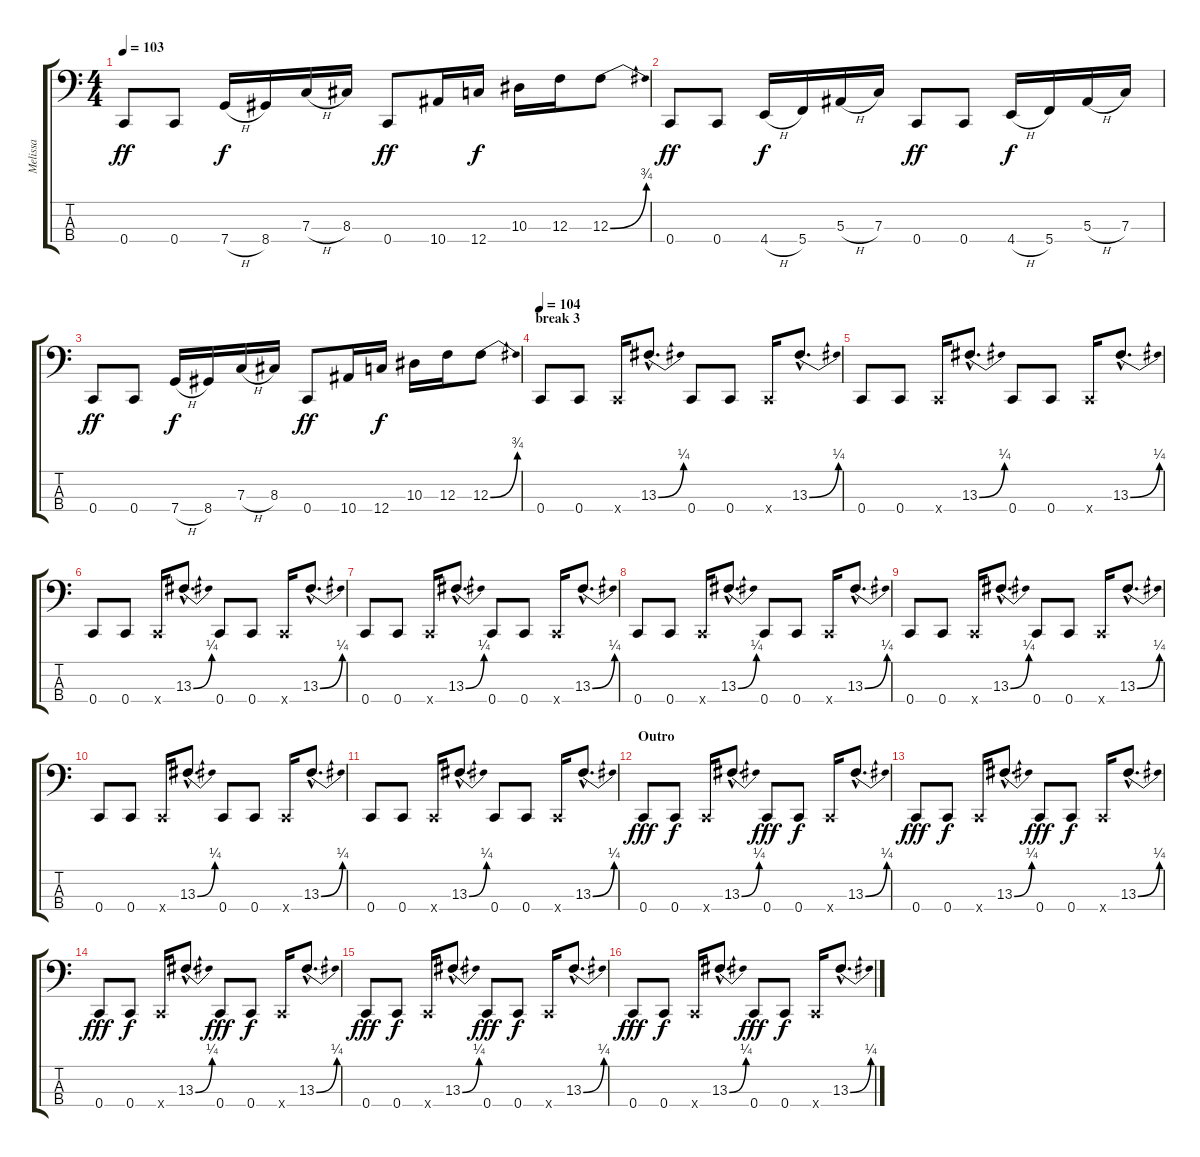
\track ("Melissa" "Melissa") {instrument electricbasspick}
\staff {score tabs}
\tuning (Eb2 Bb1 F1 C1) {hide}
\ts (4 4)
\tempo 103
\clef f4
\ks c
0.4.8{dy ff} 0.4.8 7.4{h}.16{dy f} 8.4.16 7.3{h}.16 8.3.16 0.4.8{dy ff} 10.4.16 12.4.16{dy f} 10.3.16 12.3.16 12.3{be (bend 0 0 60 3)}.8 |
0.4.8{dy ff} 0.4.8 4.4{h}.16{dy f} 5.4.16 5.3{h}.16 7.3.16 0.4.8{dy ff} 0.4.8 4.4{h}.16{dy f} 5.4.16 5.3{h}.16 7.3.16 |
0.4.8{dy ff} 0.4.8 7.4{h}.16{dy f} 8.4.16 7.3{h}.16 8.3.16 0.4.8{dy ff} 10.4.16 12.4.16{dy f} 10.3.16 12.3.16 12.3{be (bend 0 0 60 3)}.8 |
\section ("" "break 3")
\tempo 104
0.4.8 0.4.8 0.4{x}.16 13.3{be (bend 0 0 60 1) hac}.8{d} 0.4.8 0.4.8 0.4{x}.16 13.3{be (bend 0 0 60 1) hac}.8{d} |
0.4.8 0.4.8 0.4{x}.16 13.3{be (bend 0 0 60 1) hac}.8{d} 0.4.8 0.4.8 0.4{x}.16 13.3{be (bend 0 0 60 1) hac}.8{d} |
0.4.8 0.4.8 0.4{x}.16 13.3{be (bend 0 0 60 1) hac}.8{d} 0.4.8 0.4.8 0.4{x}.16 13.3{be (bend 0 0 60 1) hac}.8{d} |
0.4.8 0.4.8 0.4{x}.16 13.3{be (bend 0 0 60 1) hac}.8{d} 0.4.8 0.4.8 0.4{x}.16 13.3{be (bend 0 0 60 1) hac}.8{d} |
0.4.8 0.4.8 0.4{x}.16 13.3{be (bend 0 0 60 1) hac}.8{d} 0.4.8 0.4.8 0.4{x}.16 13.3{be (bend 0 0 60 1) hac}.8{d} |
0.4.8 0.4.8 0.4{x}.16 13.3{be (bend 0 0 60 1) hac}.8{d} 0.4.8 0.4.8 0.4{x}.16 13.3{be (bend 0 0 60 1) hac}.8{d} |
0.4.8 0.4.8 0.4{x}.16 13.3{be (bend 0 0 60 1) hac}.8{d} 0.4.8 0.4.8 0.4{x}.16 13.3{be (bend 0 0 60 1) hac}.8{d} |
0.4.8 0.4.8 0.4{x}.16 13.3{be (bend 0 0 60 1) hac}.8{d} 0.4.8 0.4.8 0.4{x}.16 13.3{be (bend 0 0 60 1) hac}.8{d} |
\section ("" "Outro")
0.4.8{dy fff volume 15} 0.4.8{dy f} 0.4{x}.16 13.3{be (bend 0 0 60 1) hac}.8{d} 0.4.8{dy fff} 0.4.8{dy f} 0.4{x}.16 13.3{be (bend 0 0 60 1) hac}.8{d} |
0.4.8{dy fff} 0.4.8{dy f} 0.4{x}.16 13.3{be (bend 0 0 60 1) hac}.8{d} 0.4.8{dy fff} 0.4.8{dy f} 0.4{x}.16 13.3{be (bend 0 0 60 1) hac}.8{d} |
0.4.8{dy fff} 0.4.8{dy f} 0.4{x}.16 13.3{be (bend 0 0 60 1) hac}.8{d} 0.4.8{dy fff} 0.4.8{dy f} 0.4{x}.16 13.3{be (bend 0 0 60 1) hac}.8{d} |
0.4.8{dy fff} 0.4.8{dy f} 0.4{x}.16 13.3{be (bend 0 0 60 1) hac}.8{d} 0.4.8{dy fff} 0.4.8{dy f} 0.4{x}.16 13.3{be (bend 0 0 60 1) hac}.8{d} |
0.4.8{dy fff} 0.4.8{dy f} 0.4{x}.16 13.3{be (bend 0 0 60 1) hac}.8{d} 0.4.8{dy fff} 0.4.8{dy f} 0.4{x}.16 13.3{be (bend 0 0 60 1) hac}.8{d}
